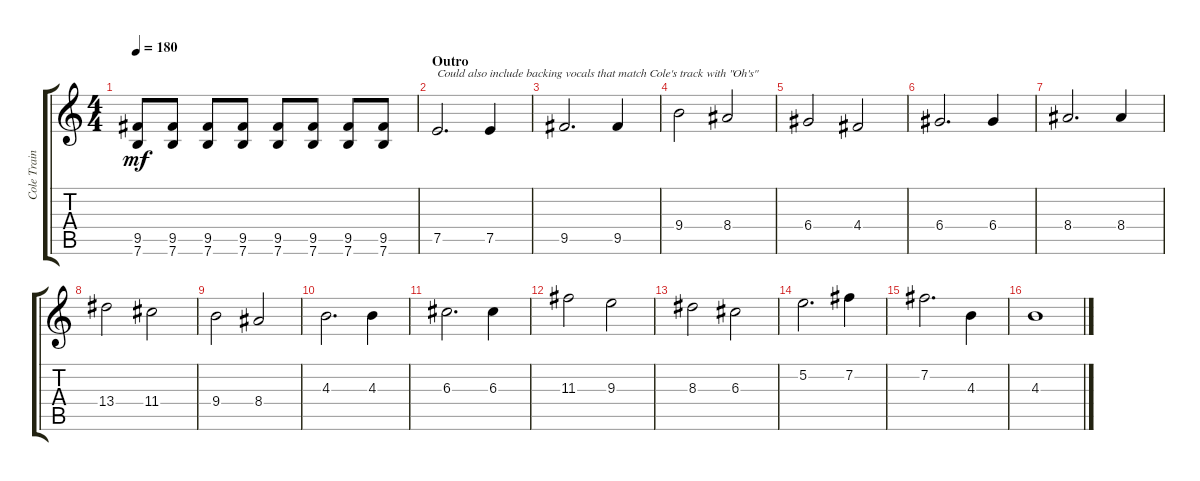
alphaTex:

\track ("Cole Train" "Cole Train") {instrument distortionguitar}
\staff {score tabs}
\tuning (E4 B3 G3 D3 A2 E2) {hide}
\ts (4 4)
\tempo 180
\clef g2
\ks c
(9.5 7.6).8{dy mf} (9.5 7.6).8 (9.5 7.6).8 (9.5 7.6).8 (9.5 7.6).8 (9.5 7.6).8 (9.5 7.6).8 (9.5 7.6).8 |
\section ("" "Outro")
7.5.2{d txt "Could also include backing vocals that match Cole's track with \"Oh's\""} 7.5.4 |
9.5.2{d} 9.5.4 |
9.4.2 8.4.2 |
6.4.2 4.4.2 |
6.4.2{d} 6.4.4 |
8.4.2{d} 8.4.4 |
13.4.2 11.4.2 |
9.4.2 8.4.2 |
4.3.2{d} 4.3.4 |
6.3.2{d} 6.3.4 |
11.3.2 9.3.2 |
8.3.2 6.3.2 |
5.2.2{d} 7.2.4 |
7.2.2{d} 4.3.4 |
4.3.1
